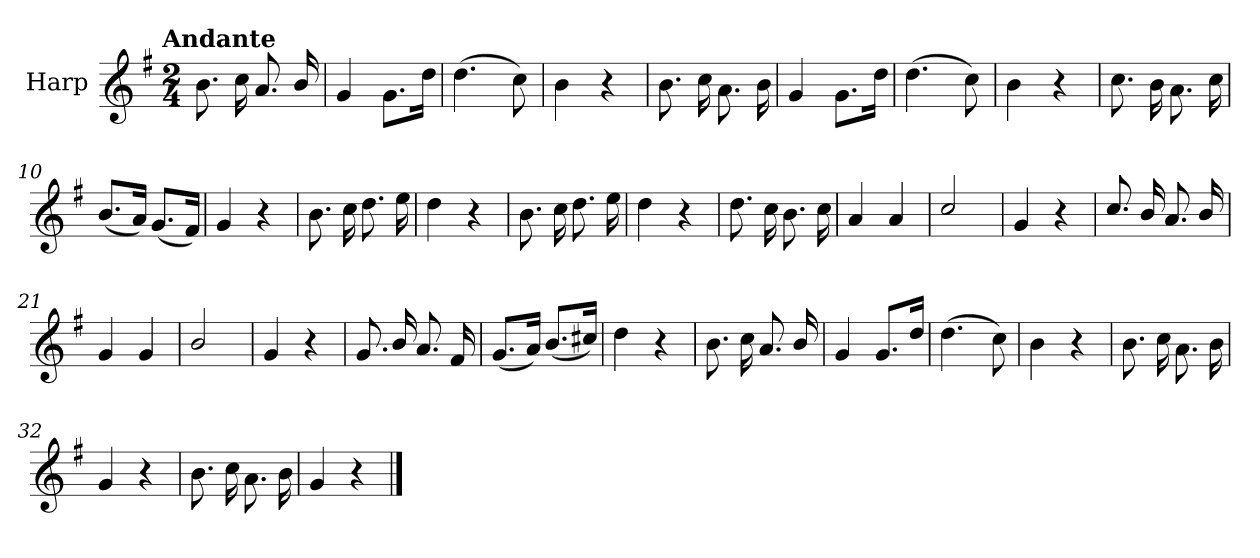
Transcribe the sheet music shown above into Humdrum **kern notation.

**kern
*part1
*staff1
*I"Harp
*I'Hrp.
*clefG2
*k[f#]
!!LO:TX:omd:t=Andante
*M2/4
*MM92
=1
8.b\
16cc\
8.a/
16b/
=2
4g/
8.g\L
16dd\Jk
=3
(>4.dd\
8cc\)
=4
4b\
4r
!!LO:LB:g=z
=5
8.b\
16cc\
8.a\
16b\
=6
4g/
8.g\L
16dd\Jk
=7
(>4.dd\
8cc\)
=8
4b\
4r
=9
8.cc\
16b\
8.a\
16cc\
!!LO:LB:g=z
=10
(<8.b/L
16a/Jk)
(<8.g/L
16f#/Jk)
=11
4g/
4r
=12
8.b\
16cc\
8.dd\
16ee\
=13
4dd\
4r
=14
8.b\
16cc\
8.dd\
16ee\
=15
4dd\
4r
!!LO:LB:g=z
=16
8.dd\
16cc\
8.b\
16cc\
=17
4a/
4a/
=18
2cc/
=19
4g/
4r
=20
8.cc/
16b/
8.a/
16b/
=21
4g/
4g/
=22
2b/
!!LO:LB:g=z
=23
4g/
4r
=24
8.g/
16b/
8.a/
16f#/
=25
(<8.g/L
16a/Jk)
(<8.b/L
16cc#X/Jk)
=26
4dd\
4r
=27
8.b\
16cc\
8.a/
16b/
=28
4g/
8.g/L
16dd/Jk
!!LO:LB:g=z
=29
(>4.dd\
8cc\)
=30
4b\
4r
=31
8.b\
16cc\
8.a\
16b\
=32
4g/
4r
=33
8.b\
16cc\
8.a\
16b\
=34
4g/
4r
==
*-
